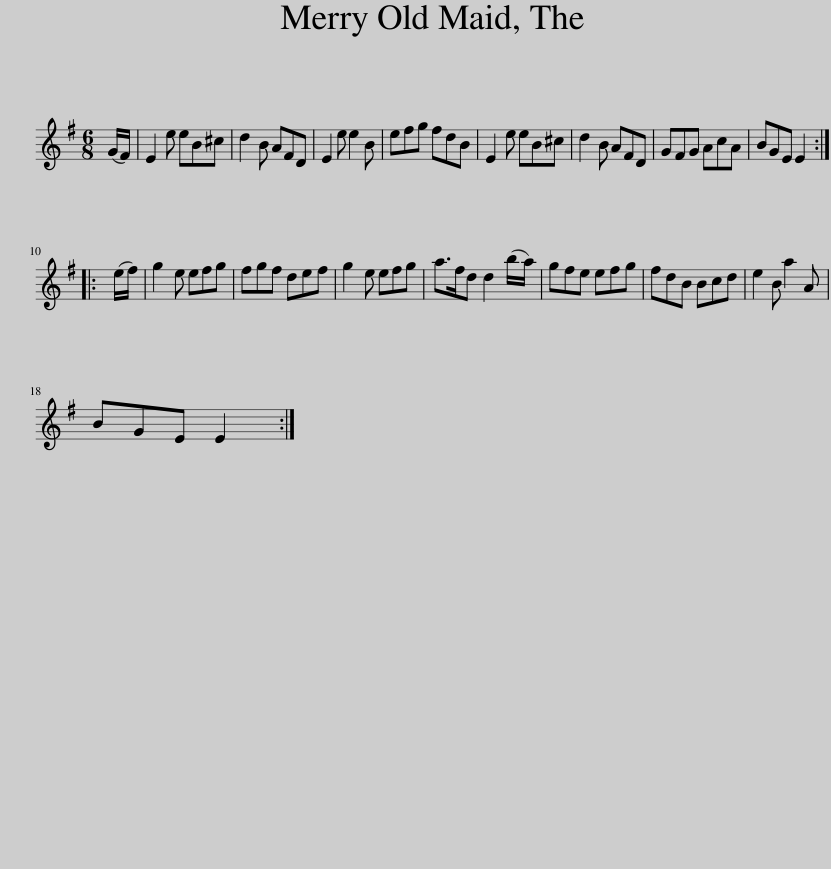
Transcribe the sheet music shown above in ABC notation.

X:1
L:1/8
M:6/8
I:linebreak $
K:Emin
V:1 treble
V:1
 (G/F/) | E2 e eB^c | d2 B AFD | E2 e e2 B | efg fdB | %5
 E2 e eB^c | d2 B AFD | GFG AcA | BGE E2 ::$ (e/f/) | %10
 g2 e efg | fgf def | g2 e efg | a>fd d2 (b/a/) | gfe efg | %15
 fdB Bcd | e2 B a2 A |$ BGE E2 :| %18
